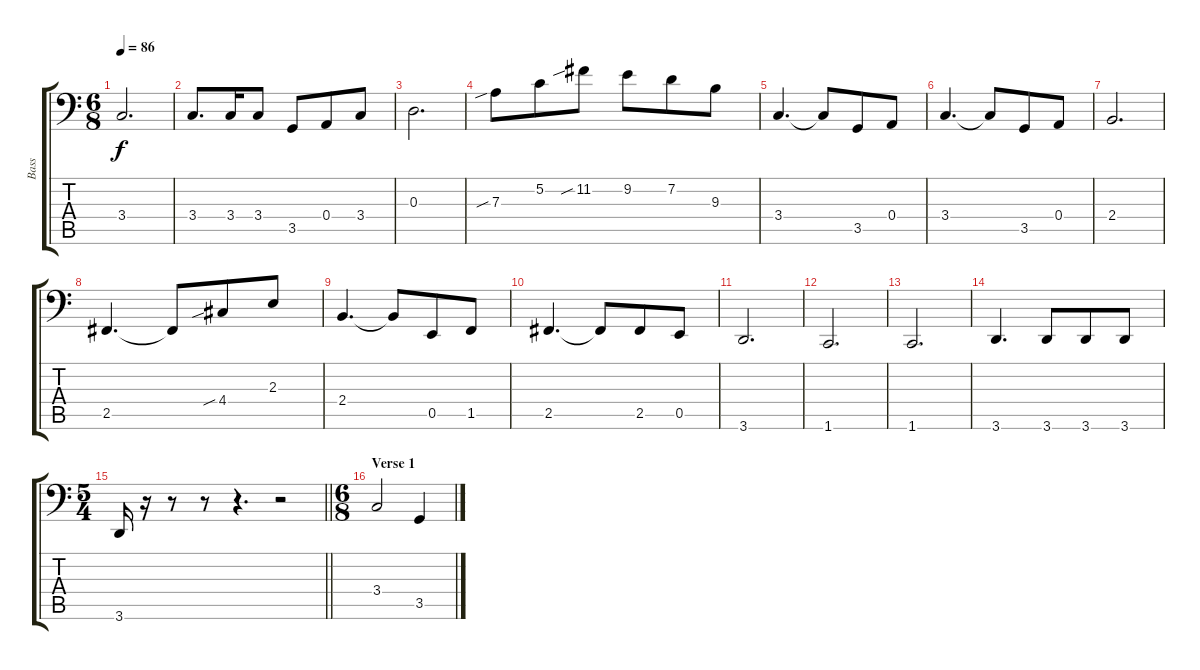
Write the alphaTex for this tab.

\track ("Bass" "Bass") {instrument electricbassfinger}
\staff {score tabs}
\tuning (C3 G2 D2 A1 E1 B0) {hide}
\ts (6 8)
\tempo 86
\clef f4
\ks c
3.4.2{d dy f} |
3.4.8{d} 3.4.16 3.4.8 3.5.8 0.4.8 3.4.8 |
0.3.2{d} |
7.3{sib}.8 5.2.8 11.2{sib}.8 9.2.8 7.2.8 9.3.8 |
3.4.4{d} 3.4{t}.8 3.5.8 0.4.8 |
3.4.4{d} 3.4{t}.8 3.5.8 0.4.8 |
2.4.2{d} |
2.5.4{d} 2.5{t}.8 4.4{sib}.8 2.3.8 |
2.4.4{d} 2.4{t}.8 0.5.8 1.5.8 |
2.5.4{d} 2.5{t}.8 2.5.8 0.5.8 |
3.6.2{d} |
1.6.2{d} |
1.6.2{d} |
3.6.4{d} 3.6.8 3.6.8 3.6.8 |
\ts (5 4)
\barLineRight lightlight
3.6.16 r.16 r.8 r.8 r.4{d} r.2 |
\ts (6 8)
\section ("" "Verse 1")
3.4.2 3.5.4
